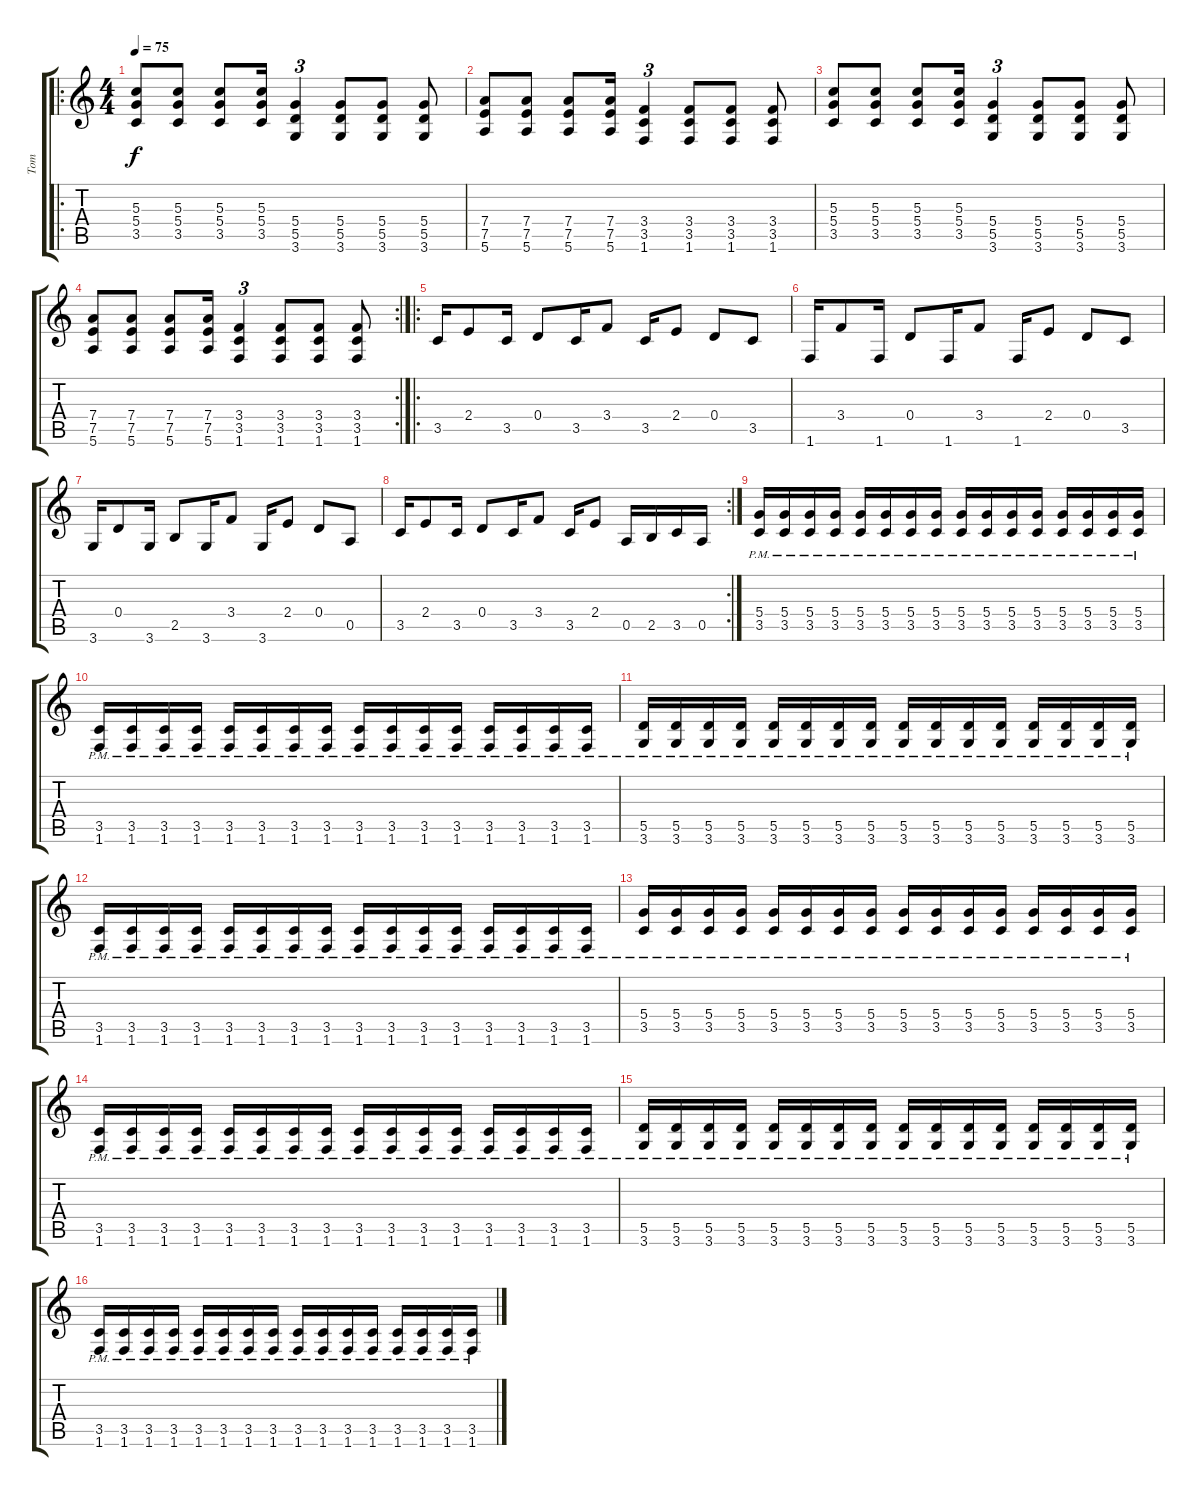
\track ("Tom" "Tom") {instrument electricguitarclean}
\staff {score tabs}
\tuning (E4 B3 G3 D3 A2 E2) {hide}
\ro
\ts (4 4)
\tempo 75
\clef g2
\ks c
(5.3 5.4 3.5).8{dy f} (5.3 5.4 3.5).8 (5.3 5.4 3.5).8 (5.3 5.4 3.5).16 (5.4 5.5 3.6).4{tu (3 2)} (5.4 5.5 3.6).8 (5.4 5.5 3.6).8 (5.4 5.5 3.6).8 |
(7.4 7.5 5.6).8 (7.4 7.5 5.6).8 (7.4 7.5 5.6).8 (7.4 7.5 5.6).16 (3.4 3.5 1.6).4{tu (3 2)} (3.4 3.5 1.6).8 (3.4 3.5 1.6).8 (3.4 3.5 1.6).8 |
(5.3 5.4 3.5).8 (5.3 5.4 3.5).8 (5.3 5.4 3.5).8 (5.3 5.4 3.5).16 (5.4 5.5 3.6).4{tu (3 2)} (5.4 5.5 3.6).8 (5.4 5.5 3.6).8 (5.4 5.5 3.6).8 |
\rc 2
(7.4 7.5 5.6).8 (7.4 7.5 5.6).8 (7.4 7.5 5.6).8 (7.4 7.5 5.6).16 (3.4 3.5 1.6).4{tu (3 2)} (3.4 3.5 1.6).8 (3.4 3.5 1.6).8 (3.4 3.5 1.6).8 |
\ro
3.5.16 2.4.8 3.5.16 0.4.8 3.5.16 3.4.8 3.5.16 2.4.8 0.4.8 3.5.8 |
1.6.16 3.4.8 1.6.16 0.4.8 1.6.16 3.4.8 1.6.16 2.4.8 0.4.8 3.5.8 |
3.6.16 0.4.8 3.6.16 2.5.8 3.6.16 3.4.8 3.6.16 2.4.8 0.4.8 0.5.8 |
\rc 2
3.5.16 2.4.8 3.5.16 0.4.8 3.5.16 3.4.8 3.5.16 2.4.8 0.5.16 2.5.16 3.5.16 0.5.16 |
(5.4{pm} 3.5{pm}).16 (5.4{pm} 3.5{pm}).16 (5.4{pm} 3.5{pm}).16 (5.4{pm} 3.5{pm}).16 (5.4{pm} 3.5{pm}).16 (5.4{pm} 3.5{pm}).16 (5.4{pm} 3.5{pm}).16 (5.4{pm} 3.5{pm}).16 (5.4{pm} 3.5{pm}).16 (5.4{pm} 3.5{pm}).16 (5.4{pm} 3.5{pm}).16 (5.4{pm} 3.5{pm}).16 (5.4{pm} 3.5{pm}).16 (5.4{pm} 3.5{pm}).16 (5.4{pm} 3.5{pm}).16 (5.4{pm} 3.5{pm}).16 |
(3.5{pm} 1.6{pm}).16 (3.5{pm} 1.6{pm}).16 (3.5{pm} 1.6{pm}).16 (3.5{pm} 1.6{pm}).16 (3.5{pm} 1.6{pm}).16 (3.5{pm} 1.6{pm}).16 (3.5{pm} 1.6{pm}).16 (3.5{pm} 1.6{pm}).16 (3.5{pm} 1.6{pm}).16 (3.5{pm} 1.6{pm}).16 (3.5{pm} 1.6{pm}).16 (3.5{pm} 1.6{pm}).16 (3.5{pm} 1.6{pm}).16 (3.5{pm} 1.6{pm}).16 (3.5{pm} 1.6{pm}).16 (3.5{pm} 1.6{pm}).16 |
(5.5{pm} 3.6{pm}).16 (5.5{pm} 3.6{pm}).16 (5.5{pm} 3.6{pm}).16 (5.5{pm} 3.6{pm}).16 (5.5{pm} 3.6{pm}).16 (5.5{pm} 3.6{pm}).16 (5.5{pm} 3.6{pm}).16 (5.5{pm} 3.6{pm}).16 (5.5{pm} 3.6{pm}).16 (5.5{pm} 3.6{pm}).16 (5.5{pm} 3.6{pm}).16 (5.5{pm} 3.6{pm}).16 (5.5{pm} 3.6{pm}).16 (5.5{pm} 3.6{pm}).16 (5.5{pm} 3.6{pm}).16 (5.5{pm} 3.6{pm}).16 |
(3.5{pm} 1.6{pm}).16 (3.5{pm} 1.6{pm}).16 (3.5{pm} 1.6{pm}).16 (3.5{pm} 1.6{pm}).16 (3.5{pm} 1.6{pm}).16 (3.5{pm} 1.6{pm}).16 (3.5{pm} 1.6{pm}).16 (3.5{pm} 1.6{pm}).16 (3.5{pm} 1.6{pm}).16 (3.5{pm} 1.6{pm}).16 (3.5{pm} 1.6{pm}).16 (3.5{pm} 1.6{pm}).16 (3.5{pm} 1.6{pm}).16 (3.5{pm} 1.6{pm}).16 (3.5{pm} 1.6{pm}).16 (3.5{pm} 1.6{pm}).16 |
(5.4{pm} 3.5{pm}).16 (5.4{pm} 3.5{pm}).16 (5.4{pm} 3.5{pm}).16 (5.4{pm} 3.5{pm}).16 (5.4{pm} 3.5{pm}).16 (5.4{pm} 3.5{pm}).16 (5.4{pm} 3.5{pm}).16 (5.4{pm} 3.5{pm}).16 (5.4{pm} 3.5{pm}).16 (5.4{pm} 3.5{pm}).16 (5.4{pm} 3.5{pm}).16 (5.4{pm} 3.5{pm}).16 (5.4{pm} 3.5{pm}).16 (5.4{pm} 3.5{pm}).16 (5.4{pm} 3.5{pm}).16 (5.4{pm} 3.5{pm}).16 |
(3.5{pm} 1.6{pm}).16 (3.5{pm} 1.6{pm}).16 (3.5{pm} 1.6{pm}).16 (3.5{pm} 1.6{pm}).16 (3.5{pm} 1.6{pm}).16 (3.5{pm} 1.6{pm}).16 (3.5{pm} 1.6{pm}).16 (3.5{pm} 1.6{pm}).16 (3.5{pm} 1.6{pm}).16 (3.5{pm} 1.6{pm}).16 (3.5{pm} 1.6{pm}).16 (3.5{pm} 1.6{pm}).16 (3.5{pm} 1.6{pm}).16 (3.5{pm} 1.6{pm}).16 (3.5{pm} 1.6{pm}).16 (3.5{pm} 1.6{pm}).16 |
(5.5{pm} 3.6{pm}).16 (5.5{pm} 3.6{pm}).16 (5.5{pm} 3.6{pm}).16 (5.5{pm} 3.6{pm}).16 (5.5{pm} 3.6{pm}).16 (5.5{pm} 3.6{pm}).16 (5.5{pm} 3.6{pm}).16 (5.5{pm} 3.6{pm}).16 (5.5{pm} 3.6{pm}).16 (5.5{pm} 3.6{pm}).16 (5.5{pm} 3.6{pm}).16 (5.5{pm} 3.6{pm}).16 (5.5{pm} 3.6{pm}).16 (5.5{pm} 3.6{pm}).16 (5.5{pm} 3.6{pm}).16 (5.5{pm} 3.6{pm}).16 |
(3.5{pm} 1.6{pm}).16 (3.5{pm} 1.6{pm}).16 (3.5{pm} 1.6{pm}).16 (3.5{pm} 1.6{pm}).16 (3.5{pm} 1.6{pm}).16 (3.5{pm} 1.6{pm}).16 (3.5{pm} 1.6{pm}).16 (3.5{pm} 1.6{pm}).16 (3.5{pm} 1.6{pm}).16 (3.5{pm} 1.6{pm}).16 (3.5{pm} 1.6{pm}).16 (3.5{pm} 1.6{pm}).16 (3.5{pm} 1.6{pm}).16 (3.5{pm} 1.6{pm}).16 (3.5{pm} 1.6{pm}).16 (3.5{pm} 1.6{pm}).16
